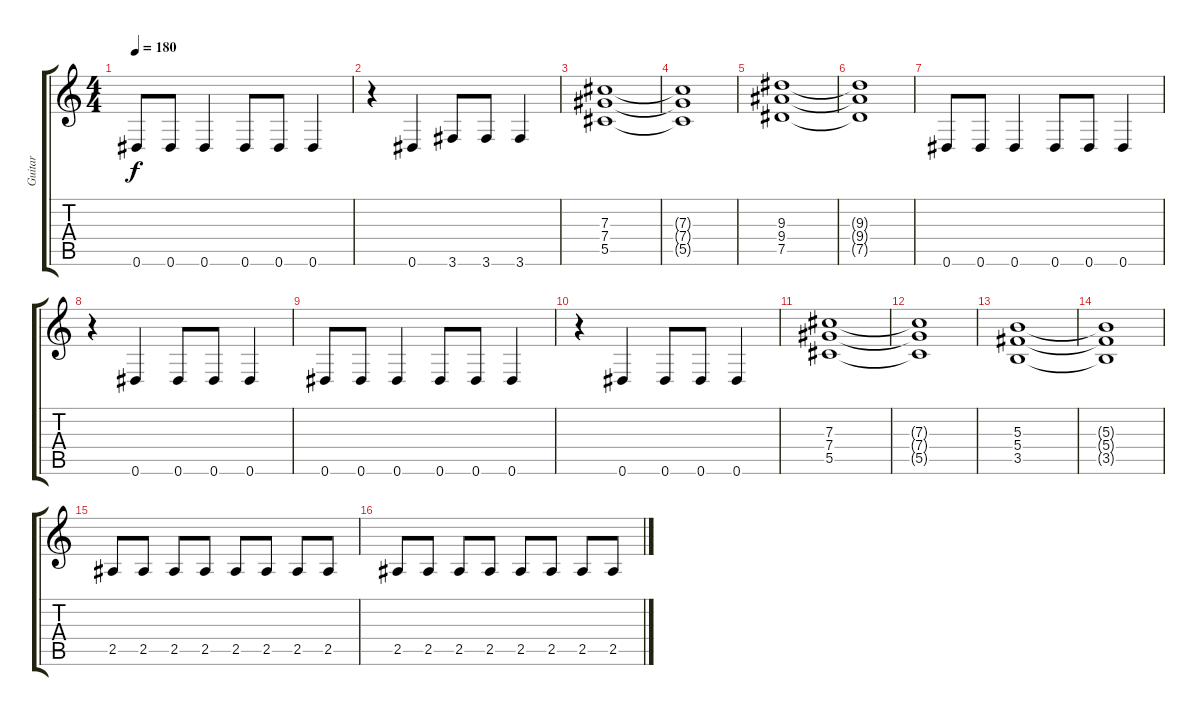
\track ("Guitar" "Guitar") {instrument distortionguitar}
\staff {score tabs}
\tuning (Eb4 Bb3 Gb3 Db3 Ab2 Eb2) {hide}
\ts (4 4)
\tempo 180
\clef g2
\ks c
0.6.8{dy f} 0.6.8 0.6.4 0.6.8 0.6.8 0.6.4 |
r.4 0.6.4 3.6.8 3.6.8 3.6.4 |
(7.3 7.4 5.5).1 |
(7.3{t} 7.4{t} 5.5{t}).1 |
(9.3 9.4 7.5).1 |
(9.3{t} 9.4{t} 7.5{t}).1 |
0.6.8 0.6.8 0.6.4 0.6.8 0.6.8 0.6.4 |
r.4 0.6.4 0.6.8 0.6.8 0.6.4 |
0.6.8 0.6.8 0.6.4 0.6.8 0.6.8 0.6.4 |
r.4 0.6.4 0.6.8 0.6.8 0.6.4 |
(7.3 7.4 5.5).1 |
(7.3{t} 7.4{t} 5.5{t}).1 |
(5.3 5.4 3.5).1 |
(5.3{t} 5.4{t} 3.5{t}).1 |
2.5.8 2.5.8 2.5.8 2.5.8 2.5.8 2.5.8 2.5.8 2.5.8 |
2.5.8 2.5.8 2.5.8 2.5.8 2.5.8 2.5.8 2.5.8 2.5.8
